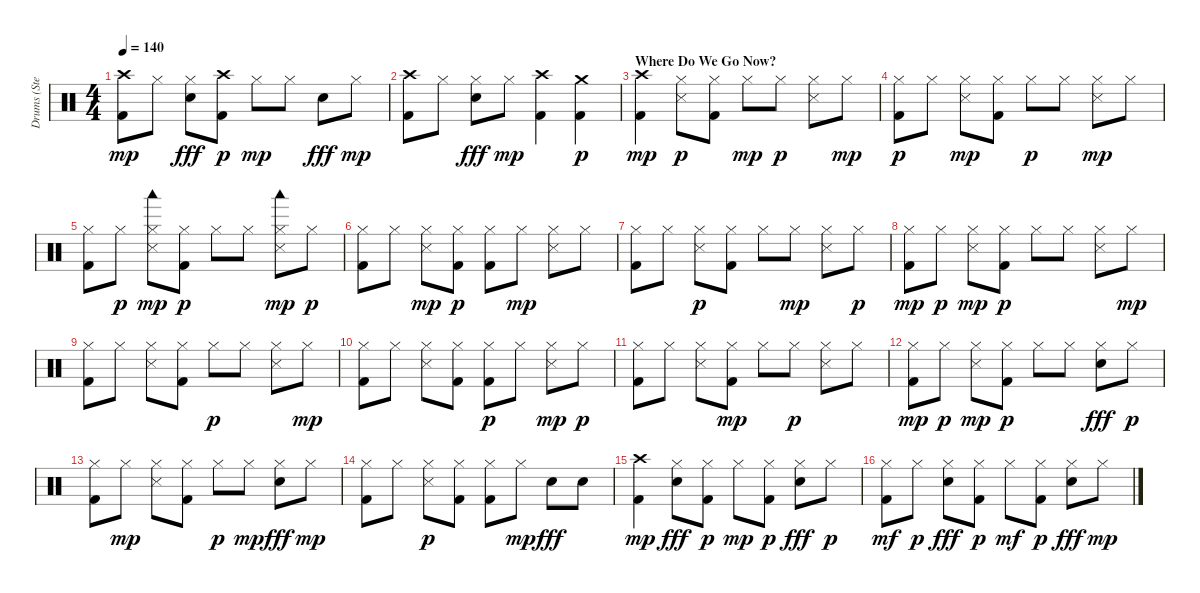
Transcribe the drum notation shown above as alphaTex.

\track ("Drums (Steven)" "Drums (Ste") {instrument percussion}
\staff {score}
\articulation defaults
\ts (4 4)
\tempo 140
\clef neutral
\ks c
("Kick (hit) 2" "Crash high (hit)").8{dy mp} "Hi-Hat (closed)".8 ("Hi-Hat (closed)" "Electric Snare (hit)").8{dy fff} ("Kick (hit) 2" "Crash high (hit)").8{dy p} "Hi-Hat (closed)".8{dy mp} "Hi-Hat (closed)".8 "Electric Snare (hit)".8{dy fff} "Hi-Hat (closed)".8{dy mp} |
("Kick (hit) 2" "Crash high (hit)").8 "Hi-Hat (closed)".8 ("Hi-Hat (closed)" "Electric Snare (hit)").8{dy fff} "Hi-Hat (closed)".8{dy mp} ("Kick (hit) 2" "Crash high (hit)").4 ("Kick (hit) 2" "Crash medium (hit)").4{dy p} |
\section ("" "Where Do We Go Now?")
("Kick (hit) 2" "Crash high (hit)").4{dy mp} ("Snare (side stick) 3" "Hi-Hat (closed)").8{dy p} ("Kick (hit) 2" "Hi-Hat (closed)").8 "Hi-Hat (closed)".8{dy mp} "Hi-Hat (closed)".8{dy p} ("Snare (side stick) 3" "Hi-Hat (closed)").8 "Hi-Hat (closed)".8{dy mp} |
("Kick (hit) 2" "Hi-Hat (closed)").8{dy p} "Hi-Hat (closed)".8 ("Hi-Hat (closed)" "Snare (side stick) 3").8{dy mp} ("Kick (hit) 2" "Hi-Hat (closed)").8 "Hi-Hat (closed)".8{dy p} "Hi-Hat (closed)".8 ("Hi-Hat (closed)" "Snare (side stick) 3").8{dy mp} "Hi-Hat (closed)".8 |
("Kick (hit) 2" "Hi-Hat (closed)").8 "Hi-Hat (closed)".8{dy p} ("Woodblock low (hit)" "Hi-Hat (closed)" "Snare (side stick) 3").8{dy mp} ("Kick (hit) 2" "Hi-Hat (closed)").8{dy p} "Hi-Hat (closed)".8 "Hi-Hat (closed)".8 ("Woodblock low (hit)" "Hi-Hat (closed)" "Snare (side stick) 3").8{dy mp} "Hi-Hat (closed)".8{dy p} |
("Kick (hit) 2" "Hi-Hat (closed)").8 "Hi-Hat (closed)".8 ("Hi-Hat (closed)" "Snare (side stick) 3").8{dy mp} ("Kick (hit) 2" "Hi-Hat (closed)").8{dy p} ("Kick (hit) 2" "Hi-Hat (closed)").8 "Hi-Hat (closed)".8{dy mp} ("Hi-Hat (closed)" "Snare (side stick) 3").8 "Hi-Hat (closed)".8 |
("Kick (hit) 2" "Hi-Hat (closed)").8 "Hi-Hat (closed)".8 ("Snare (side stick) 3" "Hi-Hat (closed)").8{dy p} ("Kick (hit) 2" "Hi-Hat (closed)").8 "Hi-Hat (closed)".8 "Hi-Hat (closed)".8{dy mp} ("Snare (side stick) 3" "Hi-Hat (closed)").8 "Hi-Hat (closed)".8{dy p} |
("Kick (hit) 2" "Hi-Hat (closed)").8{dy mp} "Hi-Hat (closed)".8{dy p} ("Snare (side stick) 3" "Hi-Hat (closed)").8{dy mp} ("Kick (hit) 2" "Hi-Hat (closed)").8{dy p} "Hi-Hat (closed)".8 "Hi-Hat (closed)".8 ("Snare (side stick) 3" "Hi-Hat (closed)").8 "Hi-Hat (closed)".8{dy mp} |
("Kick (hit) 2" "Hi-Hat (closed)").8 "Hi-Hat (closed)".8 ("Snare (side stick) 3" "Hi-Hat (closed)").8 ("Kick (hit) 2" "Hi-Hat (closed)").8 "Hi-Hat (closed)".8{dy p} "Hi-Hat (closed)".8 ("Snare (side stick) 3" "Hi-Hat (closed)").8 "Hi-Hat (closed)".8{dy mp} |
("Kick (hit) 2" "Hi-Hat (closed)").8 "Hi-Hat (closed)".8 ("Snare (side stick) 3" "Hi-Hat (closed)").8 ("Kick (hit) 2" "Hi-Hat (closed)").8 ("Kick (hit) 2" "Hi-Hat (closed)").8{dy p} "Hi-Hat (closed)".8 ("Snare (side stick) 3" "Hi-Hat (closed)").8{dy mp} "Hi-Hat (closed)".8{dy p} |
("Kick (hit) 2" "Hi-Hat (closed)").8 "Hi-Hat (closed)".8 ("Snare (side stick) 3" "Hi-Hat (closed)").8 ("Kick (hit) 2" "Hi-Hat (closed)").8{dy mp} "Hi-Hat (closed)".8 "Hi-Hat (closed)".8{dy p} ("Snare (side stick) 3" "Hi-Hat (closed)").8 "Hi-Hat (closed)".8 |
("Kick (hit) 2" "Hi-Hat (closed)").8{dy mp} "Hi-Hat (closed)".8{dy p} ("Snare (side stick) 3" "Hi-Hat (closed)").8{dy mp} ("Kick (hit) 2" "Hi-Hat (closed)").8{dy p} "Hi-Hat (closed)".8 "Hi-Hat (closed)".8 ("Hi-Hat (closed)" "Electric Snare (hit)").8{dy fff} "Hi-Hat (closed)".8{dy p} |
("Kick (hit) 2" "Hi-Hat (closed)").8 "Hi-Hat (closed)".8{dy mp} ("Snare (side stick) 3" "Hi-Hat (closed)").8 ("Kick (hit) 2" "Hi-Hat (closed)").8 "Hi-Hat (closed)".8{dy p} "Hi-Hat (closed)".8{dy mp} ("Hi-Hat (closed)" "Electric Snare (hit)").8{dy fff} "Hi-Hat (closed)".8{dy mp} |
("Kick (hit) 2" "Hi-Hat (closed)").8 "Hi-Hat (closed)".8 ("Snare (side stick) 3" "Hi-Hat (closed)").8{dy p} ("Kick (hit) 2" "Hi-Hat (closed)").8 ("Kick (hit) 2" "Hi-Hat (closed)").8 "Hi-Hat (closed)".8{dy mp} "Electric Snare (hit)".8{dy fff} "Electric Snare (hit)".8 |
("Kick (hit) 2" "Crash high (hit)").4{dy mp} ("Hi-Hat (closed)" "Electric Snare (hit)").8{dy fff} ("Kick (hit) 2" "Hi-Hat (closed)").8{dy p} "Hi-Hat (closed)".8{dy mp} ("Kick (hit) 2" "Hi-Hat (closed)").8{dy p} ("Hi-Hat (closed)" "Electric Snare (hit)").8{dy fff} "Hi-Hat (closed)".8{dy p} |
("Kick (hit) 2" "Hi-Hat (closed)").8{dy mf} "Hi-Hat (closed)".8{dy p} ("Hi-Hat (closed)" "Electric Snare (hit)").8{dy fff} ("Kick (hit) 2" "Hi-Hat (closed)").8{dy p} "Hi-Hat (closed)".8{dy mf} ("Kick (hit) 2" "Hi-Hat (closed)").8{dy p} ("Hi-Hat (closed)" "Electric Snare (hit)").8{dy fff} "Hi-Hat (closed)".8{dy mp}
